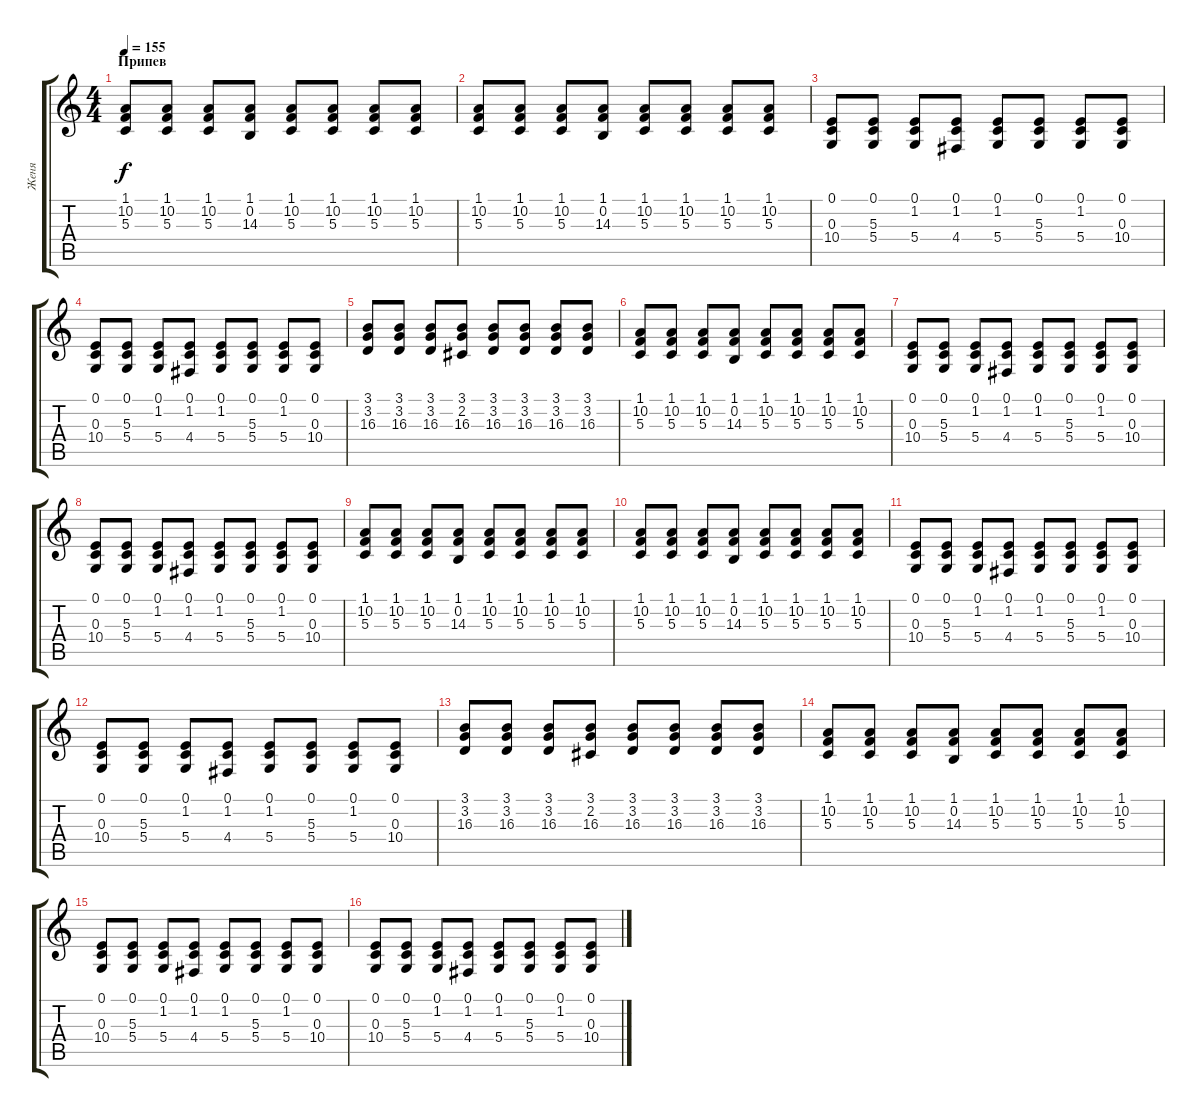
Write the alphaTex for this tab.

\track ("Женя" "Женя") {instrument brightacousticpiano}
\staff {score tabs}
\tuning (E4 B3 G3 D3 A2 E2) {hide}
\ts (4 4)
\section ("" "Припев")
\tempo 155
\clef g2
\ks c
(1.1 10.2 5.3).8{dy f} (1.1 10.2 5.3).8 (1.1 10.2 5.3).8 (1.1 0.2 14.3).8 (1.1 10.2 5.3).8 (1.1 10.2 5.3).8 (1.1 10.2 5.3).8 (1.1 10.2 5.3).8 |
(1.1 10.2 5.3).8 (1.1 10.2 5.3).8 (1.1 10.2 5.3).8 (1.1 0.2 14.3).8 (1.1 10.2 5.3).8 (1.1 10.2 5.3).8 (1.1 10.2 5.3).8 (1.1 10.2 5.3).8 |
(0.1 0.3 10.4).8 (0.1 5.3 5.4).8 (0.1 1.2 5.4).8 (0.1 1.2 4.4).8 (0.1 1.2 5.4).8 (0.1 5.3 5.4).8 (0.1 1.2 5.4).8 (0.1 0.3 10.4).8 |
(0.1 0.3 10.4).8 (0.1 5.3 5.4).8 (0.1 1.2 5.4).8 (0.1 1.2 4.4).8 (0.1 1.2 5.4).8 (0.1 5.3 5.4).8 (0.1 1.2 5.4).8 (0.1 0.3 10.4).8 |
(3.1 3.2 16.3).8 (3.1 3.2 16.3).8 (3.1 3.2 16.3).8 (3.1 2.2 16.3).8 (3.1 3.2 16.3).8 (3.1 3.2 16.3).8 (3.1 3.2 16.3).8 (3.1 3.2 16.3).8 |
(1.1 10.2 5.3).8 (1.1 10.2 5.3).8 (1.1 10.2 5.3).8 (1.1 0.2 14.3).8 (1.1 10.2 5.3).8 (1.1 10.2 5.3).8 (1.1 10.2 5.3).8 (1.1 10.2 5.3).8 |
(0.1 0.3 10.4).8 (0.1 5.3 5.4).8 (0.1 1.2 5.4).8 (0.1 1.2 4.4).8 (0.1 1.2 5.4).8 (0.1 5.3 5.4).8 (0.1 1.2 5.4).8 (0.1 0.3 10.4).8 |
(0.1 0.3 10.4).8 (0.1 5.3 5.4).8 (0.1 1.2 5.4).8 (0.1 1.2 4.4).8 (0.1 1.2 5.4).8 (0.1 5.3 5.4).8 (0.1 1.2 5.4).8 (0.1 0.3 10.4).8 |
(1.1 10.2 5.3).8 (1.1 10.2 5.3).8 (1.1 10.2 5.3).8 (1.1 0.2 14.3).8 (1.1 10.2 5.3).8 (1.1 10.2 5.3).8 (1.1 10.2 5.3).8 (1.1 10.2 5.3).8 |
(1.1 10.2 5.3).8 (1.1 10.2 5.3).8 (1.1 10.2 5.3).8 (1.1 0.2 14.3).8 (1.1 10.2 5.3).8 (1.1 10.2 5.3).8 (1.1 10.2 5.3).8 (1.1 10.2 5.3).8 |
(0.1 0.3 10.4).8 (0.1 5.3 5.4).8 (0.1 1.2 5.4).8 (0.1 1.2 4.4).8 (0.1 1.2 5.4).8 (0.1 5.3 5.4).8 (0.1 1.2 5.4).8 (0.1 0.3 10.4).8 |
(0.1 0.3 10.4).8 (0.1 5.3 5.4).8 (0.1 1.2 5.4).8 (0.1 1.2 4.4).8 (0.1 1.2 5.4).8 (0.1 5.3 5.4).8 (0.1 1.2 5.4).8 (0.1 0.3 10.4).8 |
(3.1 3.2 16.3).8 (3.1 3.2 16.3).8 (3.1 3.2 16.3).8 (3.1 2.2 16.3).8 (3.1 3.2 16.3).8 (3.1 3.2 16.3).8 (3.1 3.2 16.3).8 (3.1 3.2 16.3).8 |
(1.1 10.2 5.3).8 (1.1 10.2 5.3).8 (1.1 10.2 5.3).8 (1.1 0.2 14.3).8 (1.1 10.2 5.3).8 (1.1 10.2 5.3).8 (1.1 10.2 5.3).8 (1.1 10.2 5.3).8 |
(0.1 0.3 10.4).8 (0.1 5.3 5.4).8 (0.1 1.2 5.4).8 (0.1 1.2 4.4).8 (0.1 1.2 5.4).8 (0.1 5.3 5.4).8 (0.1 1.2 5.4).8 (0.1 0.3 10.4).8 |
(0.1 0.3 10.4).8 (0.1 5.3 5.4).8 (0.1 1.2 5.4).8 (0.1 1.2 4.4).8 (0.1 1.2 5.4).8 (0.1 5.3 5.4).8 (0.1 1.2 5.4).8 (0.1 0.3 10.4).8
